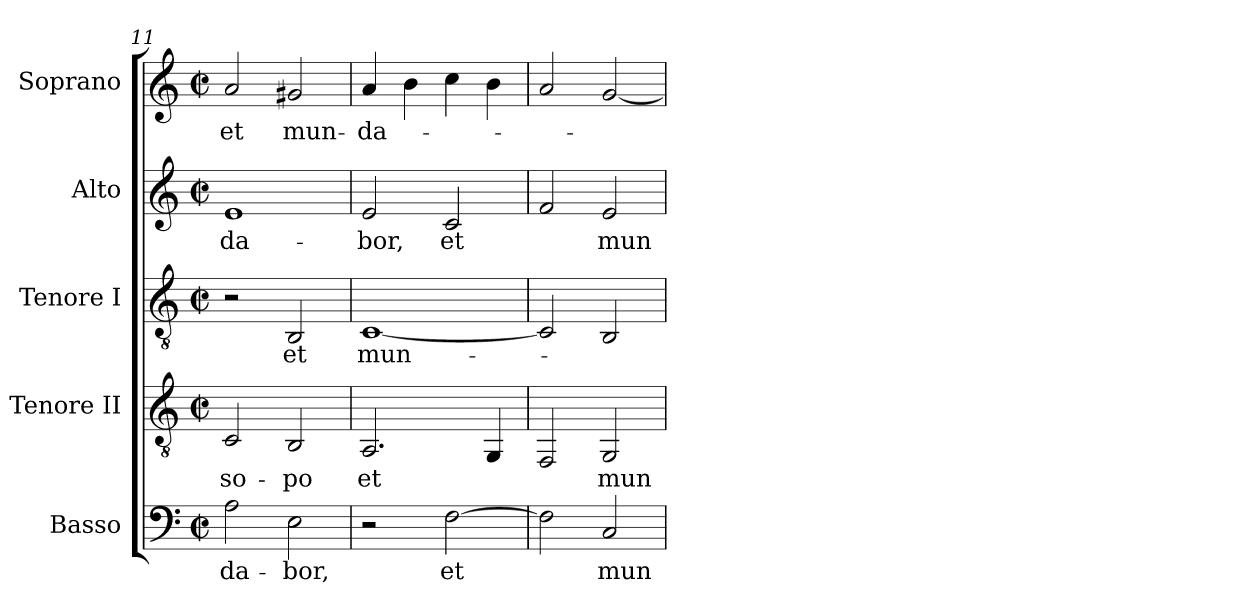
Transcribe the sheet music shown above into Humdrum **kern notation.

**kern	**text	**kern	**text	**kern	**text	**kern	**text	**kern	**text
*part5	*part5	*part4	*part4	*part3	*part3	*part2	*part2	*part1	*part1
*staff5	*staff5	*staff4	*staff4	*staff3	*staff3	*staff2	*staff2	*staff1	*staff1
*I"Basso	*	*I"Tenore II	*	*I"Tenore I	*	*I"Alto	*	*I"Soprano	*
*I'B.	*	*I'T.	*	*I'T.	*	*I'A.	*	*I'S.	*
*clefF4	*	*clefGv2	*	*clefGv2	*	*clefG2	*	*clefG2	*
*k[]	*	*k[]	*	*k[]	*	*k[]	*	*k[]	*
*C:	*	*C:	*	*C:	*	*C:	*	*C:	*
*M2/2	*	*M2/2	*	*M2/2	*	*M2/2	*	*M2/2	*
*met(c|)	*	*met(c|)	*	*met(c|)	*	*met(c|)	*	*met(c|)	*
=11	=11	=11	=11	=11	=11	=11	=11	=11	=11
!	!LO:LY:b:color=#000000	!	!	!	!	!	!	!	!
!	!	!	!LO:LY:b:color=#000000	!	!	!	!	!	!
!	!	!	!	!	!	!	!LO:LY:b:color=#000000	!	!
!	!	!	!	!	!	!	!	!	!LO:LY:b:color=#000000
2Ai\	-da-	2Ci/	-so-	2r	.	1ei	-da-	2ai/	et
!	!LO:LY:b:color=#000000	!	!	!	!	!	!	!	!
!	!	!	!LO:LY:b:color=#000000	!	!	!	!	!	!
!	!	!	!	!	!LO:LY:b:color=#000000	!	!	!	!
!	!	!	!	!	!	!	!	!	!LO:LY:b:color=#000000
2Ei\	-bor,	2BBi/	-po	2BBi/	et	.	.	2g#Xi/	mun-
=12	=12	=12	=12	=12	=12	=12	=12	=12	=12
!	!	!	!LO:LY:b:color=#000000	!	!	!	!	!	!
!	!	!	!	!	!LO:LY:b:color=#000000	!	!	!	!
!	!	!	!	!	!	!	!LO:LY:b:color=#000000	!	!
!	!	!	!	!	!	!	!	!	!LO:LY:b:color=#000000
2r	.	2.AAi/	et	[<1Ci	mun-	2ei/	-bor,	4ai/	-da-
.	.	.	.	.	.	.	.	4bi\	.
!	!LO:LY:b:color=#000000	!	!	!	!	!	!	!	!
!	!	!	!	!	!	!	!LO:LY:b:color=#000000	!	!
[>2Fi\	et	.	.	.	.	2ci/	et	4cci\	.
.	.	4GGi/	.	.	.	.	.	4bi\	.
=13	=13	=13	=13	=13	=13	=13	=13	=13	=13
2Fi\]	.	2FFi/	.	2Ci/]	.	2fi/	.	2ai/	.
!	!LO:LY:b:color=#000000	!	!	!	!	!	!	!	!
!	!	!	!LO:LY:b:color=#000000	!	!	!	!	!	!
!	!	!	!	!	!	!	!LO:LY:b:color=#000000	!	!
2Ci/	mun-	2GGi/	mun-	2BBi/	.	2ei/	mun-	[<2gi/	.
=	=	=	=	=	=	=	=	=	=
*-	*-	*-	*-	*-	*-	*-	*-	*-	*-
